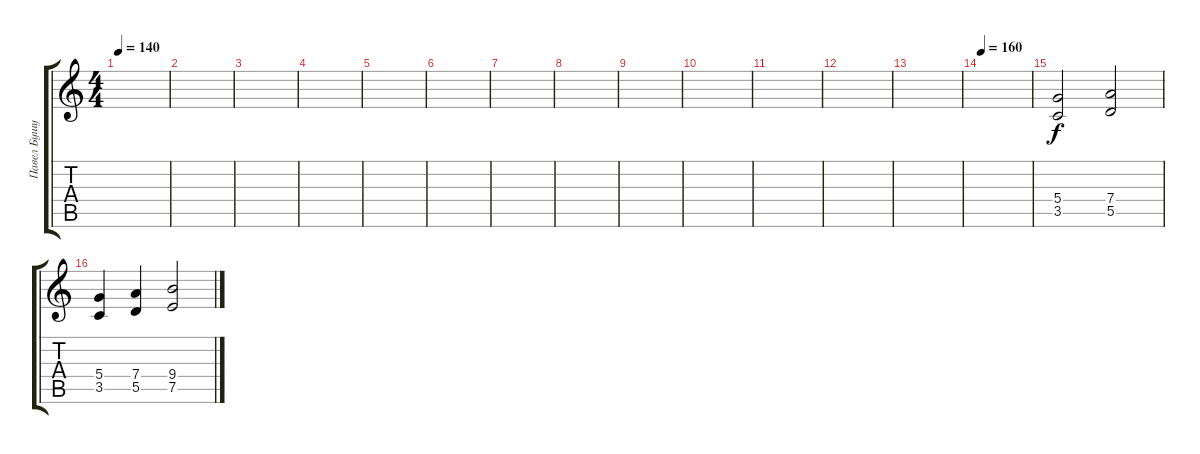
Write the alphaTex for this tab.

\track ("Павел Бушуев" "Павел Бушу") {instrument distortionguitar}
\staff {score tabs}
\tuning (E4 B3 G3 D3 A2 E2) {hide}
\ts (4 4)
\tempo 140
\clef g2
\ks c
|
|
|
|
|
|
|
|
|
|
|
|
|
\tempo 160
|
(5.4 3.5).2 (7.4 5.5).2 |
(5.4 3.5).4 (7.4 5.5).4 (9.4 7.5).2
